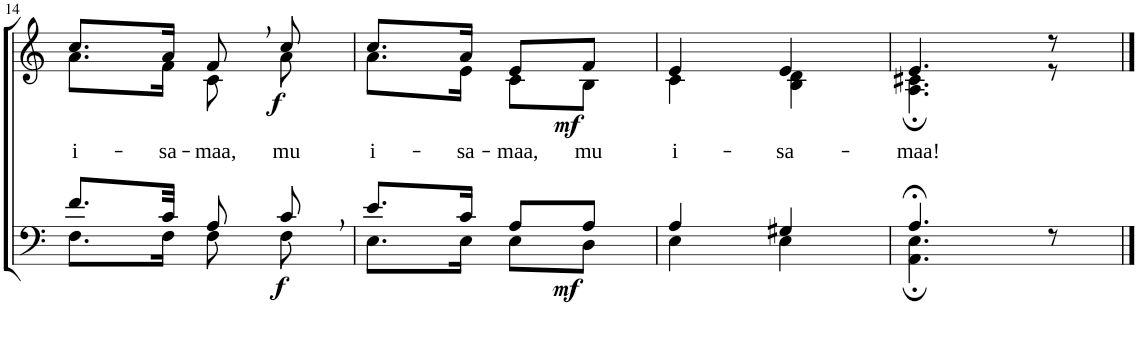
**kern	**dynam	**kern	**text	**text	**text	**dynam
*part2	*part2	*part1	*part1	*part1	*part1	*part1
*staff2	*staff2	*staff1	*staff1	*staff1	*staff1	*staff1
*I"T B	*	*I"S A	*	*	*	*
!!LO:PB:g=z
*clefF4	*	*clefG2	*	*	*	*
*k[]	*	*k[]	*	*	*	*
*M2/4	*	*M2/4	*	*	*	*
=14	=14	=14	=14	=14	=14	=14
*^	*	*	*	*	*	*
*	*^	*	*	*	*	*	*
!	!	!	!	!	!	!	!LO:LY:b	!
*	*	*	*	*^	*	*	*	*
2ryy	8.f/L	8.F\L	.	8.cc/L	8.a\L	.	.	i-	.
!	!	!	!	!	!	!	!	!LO:LY:b	!
.	32c/Jkk	16F\Jk	.	16a/Jk	16f\Jk	.	.	-sa-	.
.	32ryy	.	.	.	.	.	.	.	.
!	!	!	!	!	!	!	!	!LO:LY:b	!
.	8A/	8F\	.	8f,/	8c\	.	.	-maa,	.
!	!	!	!LO:DY:b	!	!	!	!	!LO:LY:b	!LO:DY:b
.	8c/	8F\	f	8cc/	8a\	.	.	mu	f
=15	=15	=15	=15	=15	=15	=15	=15	=15	=15
!	!	!	!	!	!	!	!	!LO:LY:b	!
2ryy	8.e/L	8.E\L	.	8.cc/L	8.a\L	.	.	i-	.
!	!	!	!	!	!	!	!	!LO:LY:b	!
.	16c/Jk	16E\Jk	.	16a/Jk	16e\Jk	.	.	-sa-	.
!	!	!	!	!	!	!	!	!LO:LY:b	!
.	8A/L	8E\L	.	8e/L	8c\L	.	.	-maa,	.
!	!	!	!LO:DY:b	!	!	!	!	!LO:LY:b	!LO:DY:b
.	8A/J	8D\J	mf	8f/J	8B\J	.	.	mu	mf
=16	=16	=16	=16	=16	=16	=16	=16	=16	=16
!	!	!	!	!	!	!	!	!LO:LY:b	!
2ryy	4A/	4E\	.	4e/	4c\	.	.	i-	.
!	!	!	!	!	!	!	!	!LO:LY:b	!
.	4G#X/	4E\	.	4e/	4B\ 4d\	.	.	-sa-	.
=17	=17	=17	=17	=17	=17	=17	=17	=17	=17
!	!	!	!	!	!	!	!	!LO:LY:b	!
2ryy	4.A;</	4.AA\; 4.E\;	.	4.e/	4.A\; 4.c#X\;	.	.	-maa!	.
.	8r	8ryy	.	8r	8r	.	.	.	.
*v	*v	*v	*	*	*	*	*	*	*
*	*	*v	*v	*	*	*	*
==	==	==	==	==	==	==
*-	*-	*-	*-	*-	*-	*-
